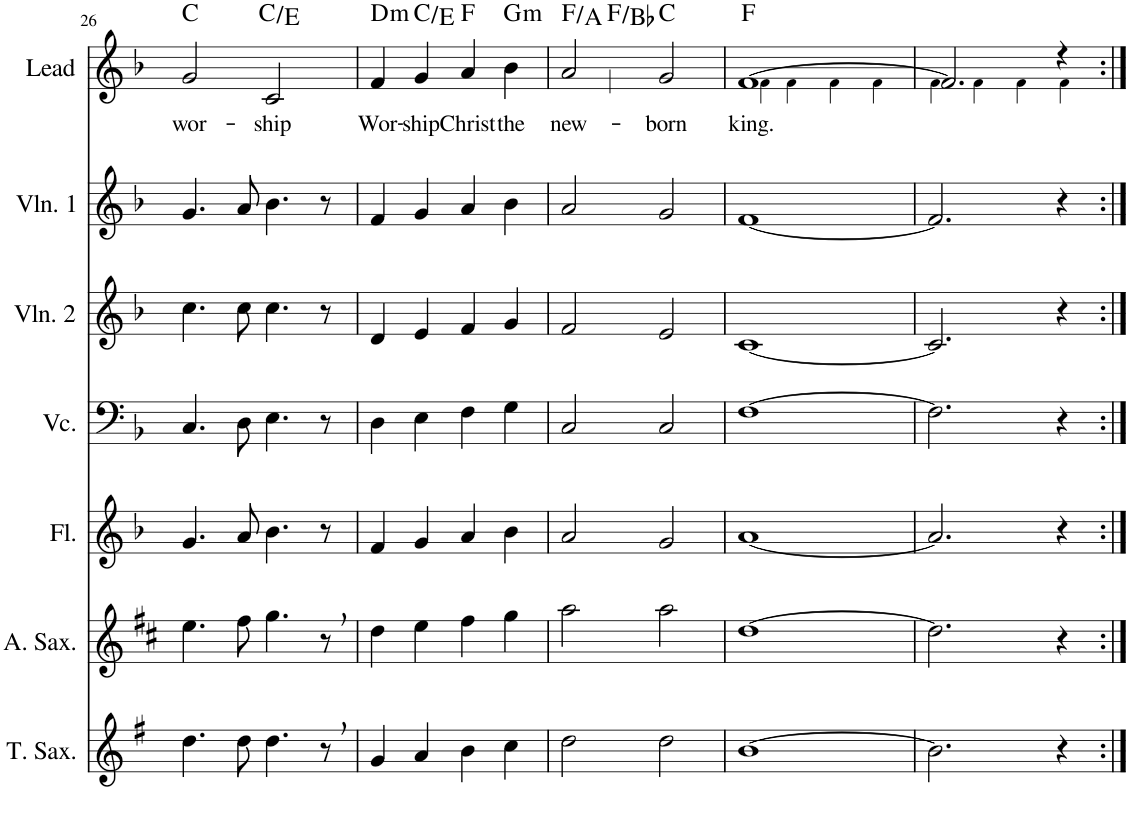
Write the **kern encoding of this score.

**kern	**kern	**kern	**kern	**kern	**kern	**kern	**text	**harte
*part7	*part6	*part5	*part4	*part3	*part2	*part1	*part1	*part1
*staff7	*staff6	*staff5	*staff4	*staff3	*staff2	*staff1	*staff1	*
*I"Tenor Saxophone	*I"Alto Saxophone	*I"Flute	*I"Violoncello	*I"Violin 2	*I"Violin 1	*I"Lead	*	*
*I'T. Sax.	*I'A. Sax.	*I'Fl.	*I'Vc.	*I'Vln. 2	*I'Vln. 1	*I'Lead	*	*
!!LO:PB:g=z
*clefG2	*clefG2	*clefG2	*clefF4	*clefG2	*clefG2	*clefG2	*	*
*Trd8c14	*Trd5c9	*	*	*	*	*	*	*
*k[f#]	*k[f#c#]	*k[b-]	*k[b-]	*k[b-]	*k[b-]	*k[b-]	*	*
*M4/4	*M4/4	*M4/4	*M4/4	*M4/4	*M4/4	*M4/4	*	*
=26	=26	=26	=26	=26	=26	=26	=26	=26
!	!	!	!	!	!	!	!LO:LY:b	!
4.dd\	4.ee\	4.g/	4.C/	4.cc\	4.g/	2g/	wor-	C:maj
8dd\	8ff#\	8a/	8D\	8cc\	8a/	.	.	.
!	!	!	!	!	!	!	!LO:LY:b	!
4.dd\	4.gg\	4.b-\	4.E\	4.cc\	4.b-\	2c/	-ship	C:maj/3
8r	8r	8r	8r	8r	8r	.	.	.
=27	=27	=27	=27	=27	=27	=27	=27	=27
!	!	!	!	!	!	!	!LO:LY:b	!LO:H:kt=m
4g/	4dd\	4f/	4D\	4d/	4f/	4f/	Wor-	D:min
!	!	!	!	!	!	!	!LO:LY:b	!
4a/	4ee\	4g/	4E\	4e/	4g/	4g/	-ship	C:maj/3
!	!	!	!	!	!	!	!LO:LY:b	!
4b\	4ff#\	4a/	4F\	4f/	4a/	4a/	Christ	F:maj
!	!	!	!	!	!	!	!LO:LY:b	!LO:H:kt=m
4cc\	4gg\	4b-\	4G\	4g/	4b-\	4b-\	the	G:min
=28	=28	=28	=28	=28	=28	=28	=28	=28
!	!	!	!	!	!	!	!LO:LY:b	!
*	*	*	*	*	*	*^	*	*
2dd\	2aa\	2a/	2C/	2f/	2a/	2a/	4ryy	new-	F:maj/3
.	.	.	.	.	.	.	4b-\	.	F:maj/4
!	!	!	!	!	!	!	!	!LO:LY:b	!
2dd\	2aa\	2g/	2C/	2e/	2g/	2g/	2ryy	-born	C:maj
=29	=29	=29	=29	=29	=29	=29	=29	=29	=29
!	!	!	!	!	!	!	!	!LO:LY:b	!
[1b	[1dd	[1a	[1F	[1c	[1f	[1f	4f!\	king.	F:maj
.	.	.	.	.	.	.	4f!\	.	.
.	.	.	.	.	.	.	4f!\	.	.
.	.	.	.	.	.	.	4f!\	.	.
=30	=30	=30	=30	=30	=30	=30	=30	=30	=30
2.b\]	2.dd\]	2.a/]	2.F\]	2.c/]	2.f/]	2.f/]	4f!\	.	.
.	.	.	.	.	.	.	4f!\	.	.
.	.	.	.	.	.	.	4f!\	.	.
4r	4r	4r	4r	4r	4r	4r	4f!\	.	.
*	*	*	*	*	*	*v	*v	*	*
=:|!	=:|!	=:|!	=:|!	=:|!	=:|!	=:|!	=:|!	=:|!
*-	*-	*-	*-	*-	*-	*-	*-	*-
